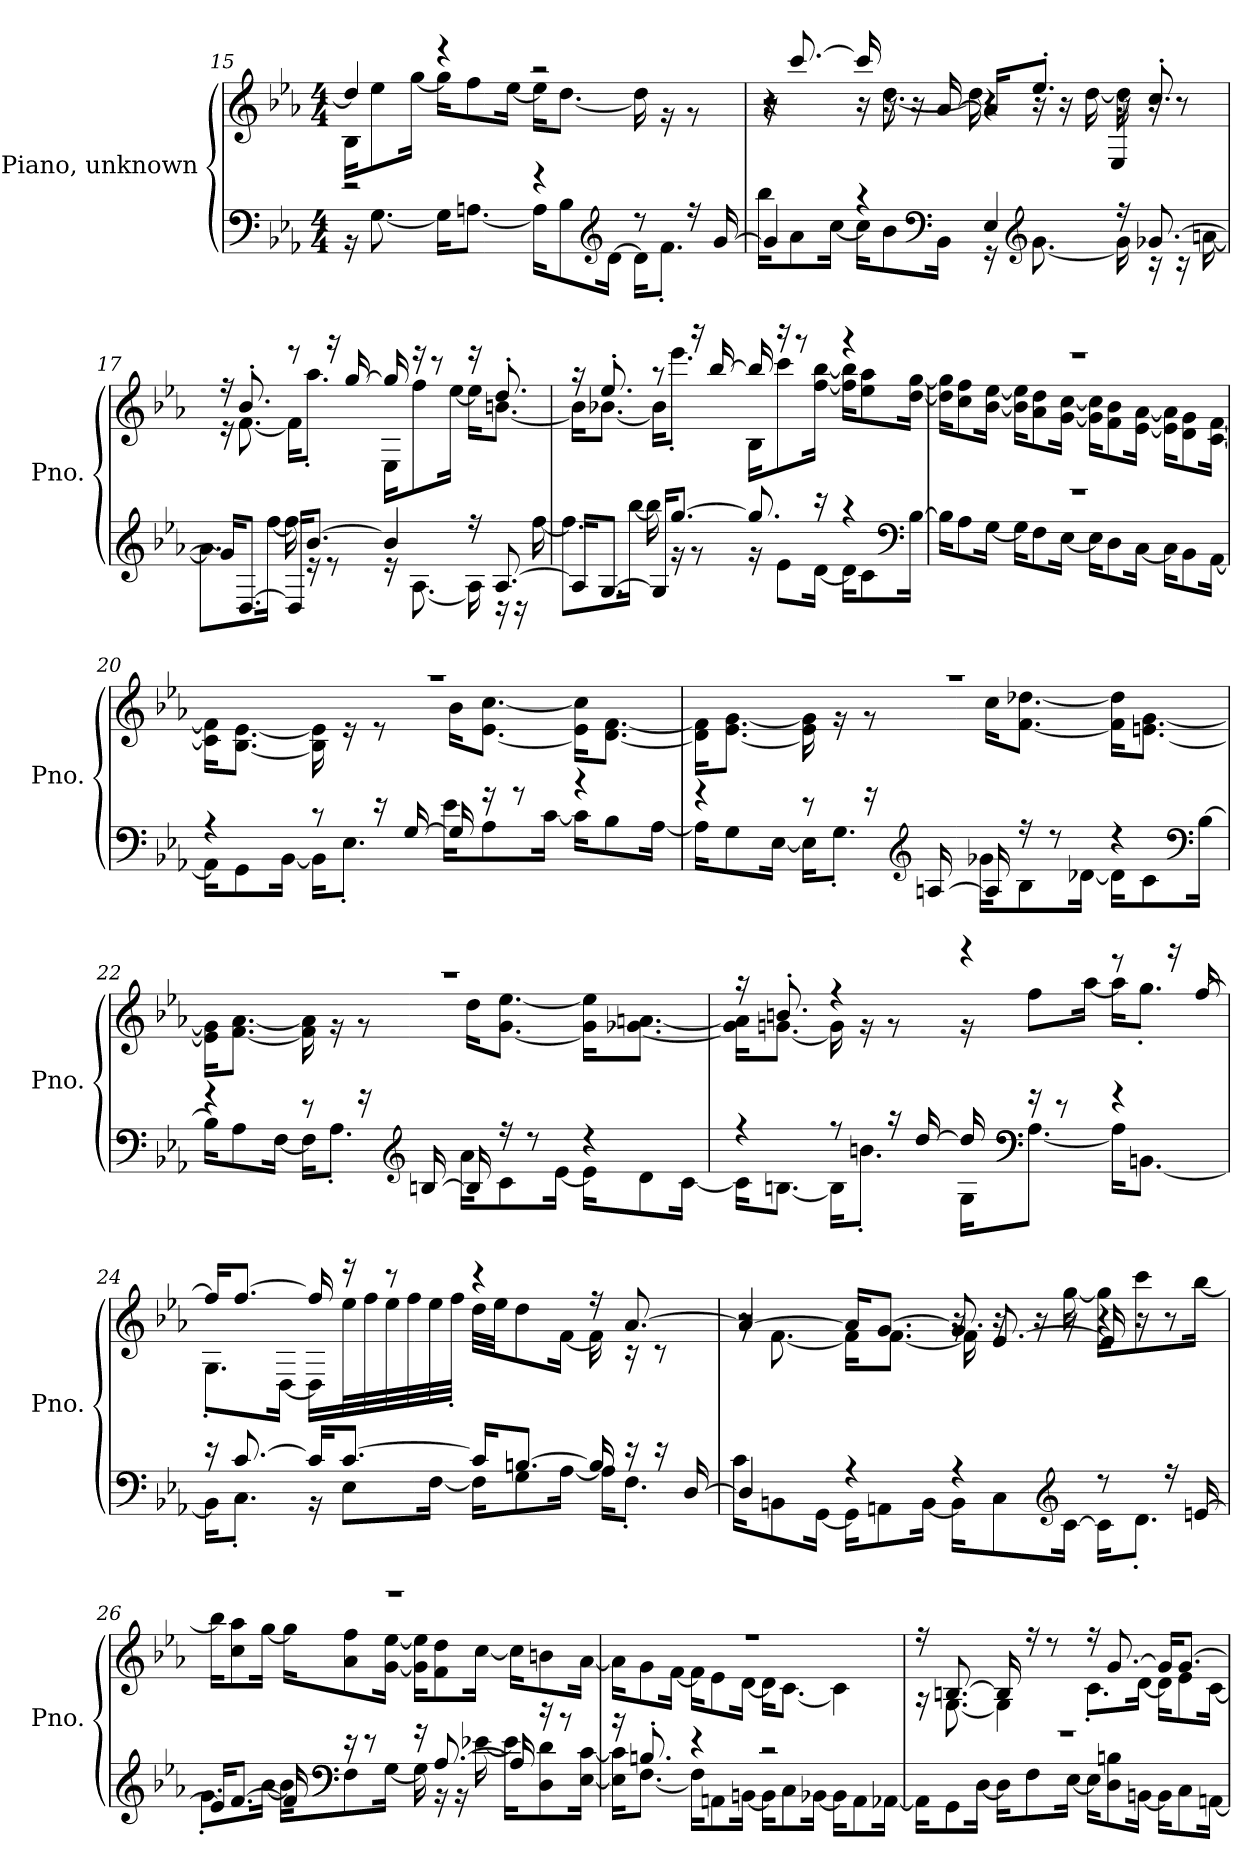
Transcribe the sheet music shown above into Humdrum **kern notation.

**kern	**kern
*part1	*part1
*staff2	*staff1
*I"Piano, unknown	*
*I'Pno.	*
*clefF4	*clefG2
*k[b-e-a-]	*k[b-e-a-]
*M4/4	*M4/4
=15	=15
*^	*^
2r	16r	4dd/]	16B-\KL
.	[8.G\	.	8ee-\
.	.	.	[16gg\Jk
.	16G\KL]	4r	16gg\KL]
.	[8.An\J	.	8ff\
.	.	.	[16ee-\Jk
4r	16A\KL]	2r	16ee-\KL]
.	8B-\	.	[8.dd\J
*clefG2	*	*	*
.	[16d\Jk	.	.
8r	16d\KL]	.	16dd\]
.	8.f'\J	.	16r
16r	.	.	8r
[16g/	.	.	.
!!LO:LB:g=z
=16	=16	=16	=16
*	*	*	*^
4g/]	16bb-\KL	16r	4r	2r
.	8a-\	[8.ccc/	.	.
.	[16cc\Jk	.	.	.
4r	16cc\KL]	16ccc/]	16r	.
.	8b-\	16r	[8.dd\	.
.	.	16r	.	.
*clefF4	*	*	*	*
.	16BB-\Jk	[16a-/	.	.
4E-/	16r	16a-/KL]	16dd\]	4r
*clefG2	*	*	*	*
.	[8.g\	8.ee-'/J	16r	.
.	.	.	16r	.
.	.	.	[16dd\	.
16r	16g\]	16r	16dd\]	4E-/
[8.g-X/	16r	8.cc'/	16r	.
.	16r	.	8r	.
.	[16an\	.	.	.
*	*	*	*v	*v
!!LO:LB:g=z
=17	=17	=17	=17
16g-/KL]	8.a\L]	16r	16r
[8.D/J	.	8.b-'/	[8.f\
.	[16ff\Jk	.	.
16D/KL]	16ff\]	8r	16f\KL]
[8.b-/J	16r	.	8.aa-'\J
.	8r	16r	.
.	.	[16gg/	.
4b-/]	16r	16gg/]	16E-\KL
.	[8.A-\	16r	8ff\
.	.	8r	.
.	.	.	[16ee-\Jk
16r	16A-\]	16r	16ee-\KL]
[8.A-/	16r	8.dd'/	[8.bn\J
.	16r	.	.
.	[16ff\	.	.
=18	=18	=18	=18
16A-/KL]	8.ff\L]	16r	16b\KL]
[8.G/J	.	8.ee-'/	[8.b-X\J
.	[16bb-\Jk	.	.
16G/KL]	16bb-\]	8r	16b-\KL]
[8.gg/J	16r	.	8.eee-'\J
.	8r	16r	.
.	.	[16bb-/	.
8.gg/]	16r	16bb-/]	16B-\KL
.	8e-\L	16r	8ccc\
.	.	8r	.
16r	[16d\Jk	.	[16ff\ [16bb-\Jk
4r	16d\KL]	4r	16ff\] 16bb-\]KL
.	8c\	.	8ee-\ 8aa-\
*clefF4	*	*	*
.	[16B-\Jk	.	[16dd\ [16gg\Jk
!!LO:LB:g=z	!!
=19	=19	=19	=19
1r	16B-\KL]	1r	16dd\] 16gg\]KL
.	8A-\	.	8cc\ 8ff\
.	[16G\Jk	.	[16b-\ [16ee-\Jk
.	16G\KL]	.	16b-\] 16ee-\]KL
.	8F\	.	8a-\ 8dd\
.	[16E-\Jk	.	[16g\ [16cc\Jk
.	16E-\KL]	.	16g\] 16cc\]KL
.	8D\	.	8f\ 8b-\
.	[16C\Jk	.	[16e-\ [16a-\Jk
.	16C\KL]	.	16e-\] 16a-\]KL
.	8BB-\	.	8d\ 8g\
.	[16AA-\Jk	.	[16c\ [16f\Jk
=20	=20	=20	=20
4r	16AA-\KL]	1r	16c\] 16f\]KL
.	8GG\	.	[8.B-\ [8.e-\J
.	[16BB-\Jk	.	.
8r	16BB-\KL]	.	16B-\] 16e-\]
.	8.E-'\J	.	16r
16r	.	.	8r
[16G/	.	.	.
16G/]	16e-\KL	.	16b-\KL
16r	8A-\	.	[8.e-\ [8.cc\J
8r	.	.	.
.	[16c\Jk	.	.
4r	16c\KL]	.	16e-\] 16cc\]KL
.	8B-\	.	[8.d\ [8.f\J
.	[16A-\Jk	.	.
!!LO:LB:g=z	!!
=21	=21	=21	=21
4r	16A-\KL]	1r	16d\] 16f\]KL
.	8G\	.	[8.e-\ [8.g\J
.	[16E-\Jk	.	.
8r	16E-\KL]	.	16e-\] 16g\]
.	8.G'\J	.	16r
16r	.	.	8r
*clefG2	*	*	*
[16An/	.	.	.
16A/]	16g-X\KL	.	16cc\KL
16r	8B-\	.	[8.f\ [8.dd-X\J
8r	.	.	.
.	[16d-X\Jk	.	.
4r	16d-\KL]	.	16f\] 16dd-\]KL
.	8c\	.	[8.en\ [8.g\J
*clefF4	*	*	*
.	[16B-\Jk	.	.
!!LO:LB:g=z	!!
=22	=22	=22	=22
4r	16B-\KL]	1r	16e\] 16g\]KL
.	8A-\	.	[8.f\ [8.a-\J
.	[16F\Jk	.	.
8r	16F\KL]	.	16f\] 16a-\]
.	8.A-'\J	.	16r
16r	.	.	8r
*clefG2	*	*	*
[16Bn/	.	.	.
16B/]	16a-\KL	.	16dd\KL
16r	8c\	.	[8.g\ [8.ee-\J
8r	.	.	.
.	[16e-\Jk	.	.
4r	16e-\KL]	.	16g\] 16ee-\]KL
.	8d\	.	[8.g-X\ [8.an\J
.	[16c\Jk	.	.
!!LO:PB:g=z	!!
=23	=23	=23	=23
4r	16c\KL]	16r	16g-\] 16a\]KL
.	[8.Bn\J	8.bn'/	[8.gn\J
8r	16B\KL]	4r	16g\]
.	8.bn'\J	.	16r
16r	.	.	8r
[16dd/	.	.	.
16dd/]	16G\KL	4r	16r
*clefF4	*	*	*
16r	[8.A-\J	.	8ff\L
8r	.	.	.
.	.	.	[16aa-\Jk
4r	16A-\KL]	8r	16aa-\KL]
.	[8.BBn\J	.	8.gg'\J
.	.	16r	.
.	.	[16ff/	.
!!LO:LB:g=z	!!
=24	=24	=24	=24
16r	16BB\KL]	16ff/KL]	8.G'\L
[8.c/	8.C'\J	[8.ff/J	.
.	.	.	[16D\Jk
16c/KL]	16r	16ff/]	16D\LL]
[8.c/J	8E-\L	16r	32ee-\L
.	.	.	32ff\
.	.	8r	32ee-\
.	.	.	32ff\
.	[16F\Jk	.	32ee-\
.	.	.	32ff'\JJJ
16c/KL]	16F\KL]	4r	32dd\LLL
.	.	.	32ee-\JJ
[8.Bn/J	8G\	.	8dd\
.	[16A-\Jk	.	[16f\Jk
16B/]	16A-\KL]	16r	16f\]
16r	8.F'\J	[8.a-/	16r
16r	.	.	8r
[16D/	.	.	.
!!LO:LB:g=z
=25	=25	=25	=25
*	*	*	*^
4D/]	16c\KL	4a-/_	16r	2r
.	8BBn\	.	[8.f\	.
.	[16GG\Jk	.	.	.
4r	16GG\KL]	16a-/KL]	16f\KL]	.
.	8AAn\	[8.g/J	[8.f\J	.
.	[16BB\Jk	.	.	.
4r	16BB\KL]	8.g/]	16f\]	16r
.	8C\	.	16r	[8.e-/
.	.	.	16r	.
*clefG2	*	*	*	*
.	[16c\Jk	16r	[16gg\	.
8r	16c\KL]	4r	16gg\KL]	16e-/]
.	8.d'\J	.	8ccc\	16r
16r	.	.	.	8r
[16en/	.	.	[16bb-\Jk	.
*	*	*	*v	*v
!!LO:LB:g=z
=26	=26	=26	=26
16e/KL]	8.g'\L	1r	16bb-\KL]
[8.f/J	.	.	8cc\ 8aa-\
.	[16b-\Jk	.	[16gg\Jk
16f/]	16b-\KL]	.	16gg\KL]
*clefF4	*	*	*
16r	8F\	.	8a-\ 8ff\
8r	.	.	.
.	[16G\Jk	.	[16g\ [16ee-\Jk
16r	16G\]	.	16g\] 16ee-\]KL
[8.A-/	16r	.	8f\ 8dd\
.	16r	.	.
.	[16e-X\	.	[16cc\Jk
16A-/]	16e-\KL]	.	16cc\KL]
16r	8D\ 8d\	.	8bn\
8r	.	.	.
.	[16E-\ [16c\Jk	.	[16a-\Jk
=27	=27	=27	=27
16r	16E-\] 16c\]KL	1r	16a-\KL]
8.Bn'/	[8.F\J	.	8g\
.	.	.	[16f\Jk
4r	16F\KL]	.	16f\KL]
.	8AAn\	.	8e-\
.	[16BBn\Jk	.	[16d\Jk
2r	16BB\KL]	.	16d\KL]
.	8C\	.	[8.c\J
.	[16BB-X\Jk	.	.
.	16BB-\KL]	.	4c\]
.	8AA\	.	.
.	[16AA-X\Jk	.	.
!!LO:LB:g=z	!!
=28	=28	=28	=28
1r	16AA-\KL]	16r	16r
.	8GG\	[8.Bn/	[8.G\
.	[16D\Jk	.	.
.	16D\KL]	16B/]	4G\]
.	8F\	16r	.
.	.	8r	.
.	[16E-\Jk	.	.
.	16E-\KL]	16r	8.c'\L
.	8D\ 8Bn\	[8.g/	.
.	[16BBn\Jk	.	[16d\Jk
.	16BB\KL]	16g/KL]	16d\KL]
.	8C\	[8.g/J	8e-\
.	[16AAn\Jk	.	[16c\Jk
*v	*v	*	*
*	*v	*v
=	=
*-	*-
